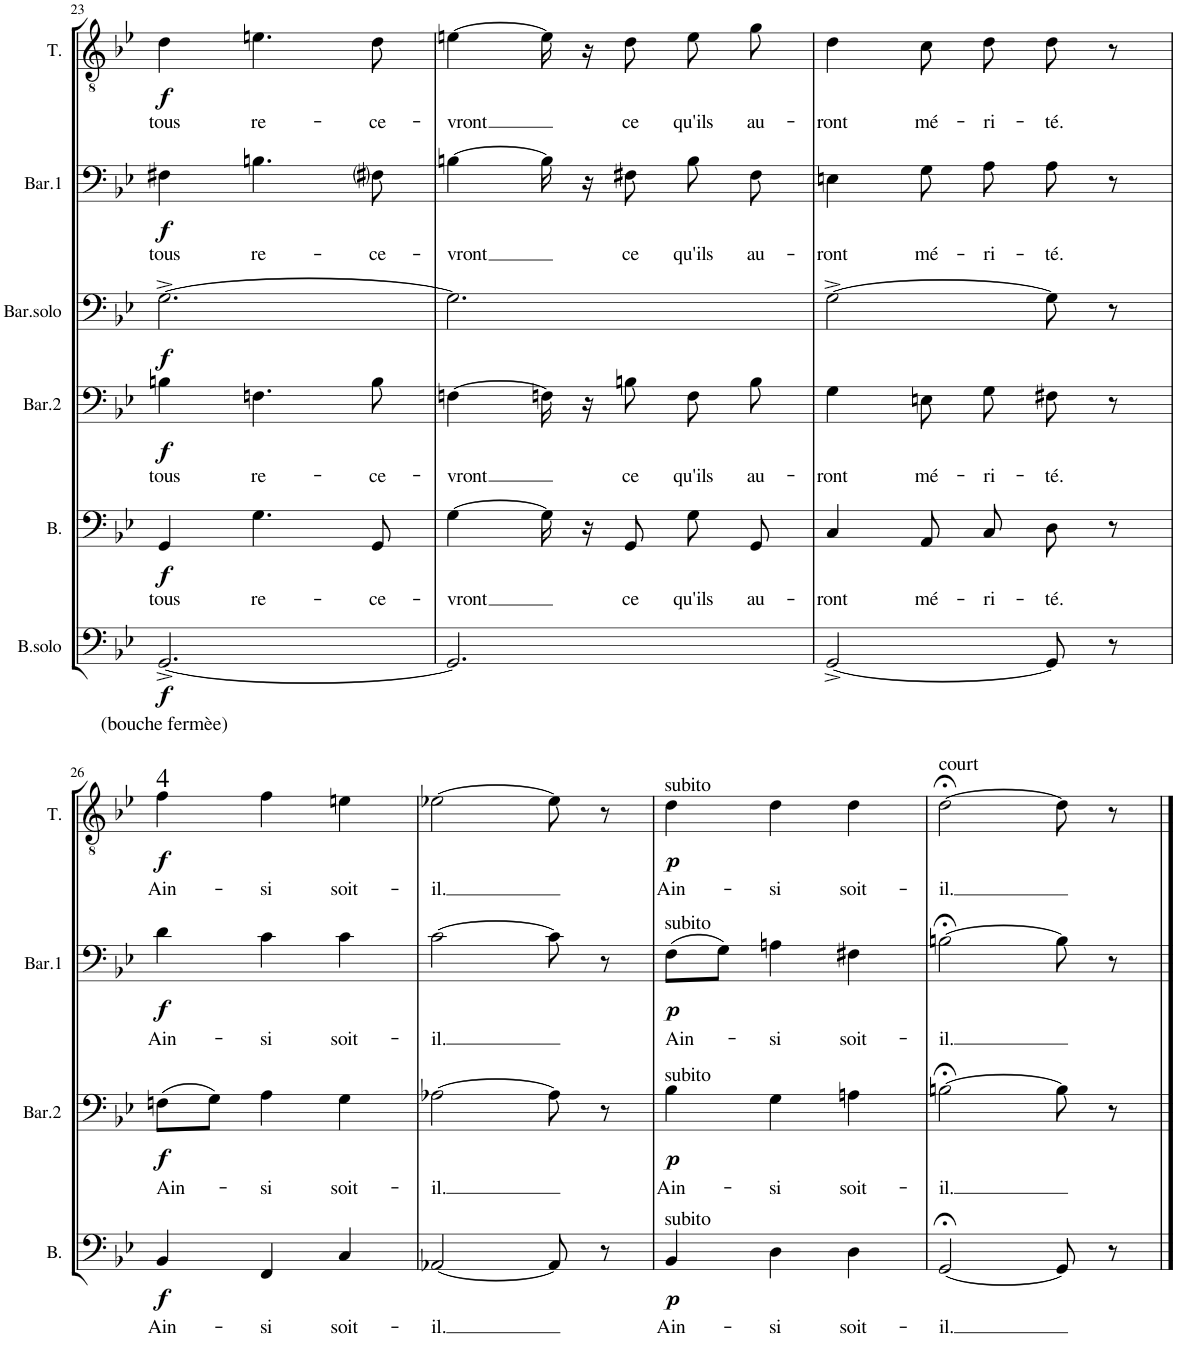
**kern	**text	**dynam	**kern	**text	**dynam	**kern	**text	**dynam	**kern	**dynam	**kern	**text	**dynam	**kern	**text	**dynam
*part6	*part6	*part6	*part5	*part5	*part5	*part4	*part4	*part4	*part3	*part3	*part2	*part2	*part2	*part1	*part1	*part1
*staff6	*staff6	*staff6	*staff5	*staff5	*staff5	*staff4	*staff4	*staff4	*staff3	*staff3	*staff2	*staff2	*staff2	*staff1	*staff1	*staff1
*I"Basse solo	*	*	*I"Basses	*	*	*I"Barytons II	*	*	*I"Baryton solo	*	*I"Barytons I	*	*	*I"Ténors	*	*
*I'B.solo	*	*	*I'B.	*	*	*I'Bar.2	*	*	*I'Bar.solo	*	*I'Bar.1	*	*	*I'T.	*	*
!!LO:PB:g=z
*clefF4	*	*	*clefF4	*	*	*clefF4	*	*	*clefF4	*	*clefF4	*	*	*clefGv2	*	*
*k[b-e-]	*	*	*k[b-e-]	*	*	*k[b-e-]	*	*	*k[b-e-]	*	*k[b-e-]	*	*	*k[b-e-]	*	*
*M3/4	*	*	*M3/4	*	*	*M3/4	*	*	*M3/4	*	*M3/4	*	*	*M3/4	*	*
=23	=23	=23	=23	=23	=23	=23	=23	=23	=23	=23	=23	=23	=23	=23	=23	=23
!	!LO:LY:b	!LO:DY:b	!	!LO:LY:b	!LO:DY:b	!	!LO:LY:b	!LO:DY:b	!	!LO:DY:b	!	!LO:LY:b	!LO:DY:b	!	!LO:LY:b	!LO:DY:b
[2.GG^/	(bouche fermèe)	f	4GG/	tous	f	4Bn\	tous	f	[2.G^\	f	4F#X\	tous	f	4d\	tous	f
!	!	!	!	!LO:LY:b	!	!	!LO:LY:b	!	!	!	!	!LO:LY:b	!	!	!LO:LY:b	!
.	.	.	4.G\	re-	.	4.Fn\	re-	.	.	.	4.Bn\	re-	.	4.en\	re-	.
!	!	!	!	!LO:LY:b	!	!	!LO:LY:b	!	!	!	!	!LO:LY:b	!	!	!LO:LY:b	!
.	.	.	8GG/	-ce-	.	8B\	-ce-	.	.	.	8F#i\	-ce-	.	8d\	-ce-	.
=24	=24	=24	=24	=24	=24	=24	=24	=24	=24	=24	=24	=24	=24	=24	=24	=24
!	!	!	!	!LO:LY:b	!	!	!LO:LY:b	!	!	!	!	!LO:LY:b	!	!	!LO:LY:b	!
2.GG/]	.	.	[4G\	-vront	.	[4Fn\	-vront	.	2.G\]	.	[4Bn\	-vront	.	[4en\	-vront	.
.	.	.	16G\]	.	.	16Fn\]	.	.	.	.	16B\]	.	.	16e\]	.	.
.	.	.	16r	.	.	16r	.	.	.	.	16r	.	.	16r	.	.
!	!	!	!	!LO:LY:b	!	!	!LO:LY:b	!	!	!	!	!LO:LY:b	!	!	!LO:LY:b	!
.	.	.	8GG/	ce	.	8Bn\	ce	.	.	.	8F#X\	ce	.	8d\	ce	.
!	!	!	!	!LO:LY:b	!	!	!LO:LY:b	!	!	!	!	!LO:LY:b	!	!	!LO:LY:b	!
.	.	.	8G/L	qu'ils	.	8F\	qu'ils	.	.	.	8B\	qu'ils	.	8e\L	qu'ils	.
!	!	!	!	!LO:LY:b	!	!	!LO:LY:b	!	!	!	!	!LO:LY:b	!	!	!LO:LY:b	!
.	.	.	8GG/J	au-	.	8B\	au-	.	.	.	8F#\	au-	.	8g\J	au-	.
=25	=25	=25	=25	=25	=25	=25	=25	=25	=25	=25	=25	=25	=25	=25	=25	=25
!	!	!	!	!LO:LY:b	!	!	!LO:LY:b	!	!	!	!	!LO:LY:b	!	!	!LO:LY:b	!
[2GG^/	.	.	4C/	-ront	.	4G\	-ront	.	[2G^\	.	4En\	-ront	.	4d\	-ront	.
!	!	!	!	!LO:LY:b	!	!	!LO:LY:b	!	!	!	!	!LO:LY:b	!	!	!LO:LY:b	!
.	.	.	8AA/L	mé-	.	8En\	mé-	.	.	.	8G\	mé-	.	8c\L	mé-	.
!	!	!	!	!LO:LY:b	!	!	!LO:LY:b	!	!	!	!	!LO:LY:b	!	!	!LO:LY:b	!
.	.	.	8C/J	-ri-	.	8G\	-ri-	.	.	.	8A\	-ri-	.	8d\J	-ri-	.
!	!	!	!	!LO:LY:b	!	!	!LO:LY:b	!	!	!	!	!LO:LY:b	!	!	!LO:LY:b	!
8GG/]	.	.	8D\	-té.	.	8F#X\	-té.	.	8G\]	.	8A\	-té.	.	8d\	-té.	.
8r	.	.	8r	.	.	8r	.	.	8r	.	8r	.	.	8r	.	.
!!LO:LB:g=z
=26	=26	=26	=26	=26	=26	=26	=26	=26	=26	=26	=26	=26	=26	=26	=26	=26
!	!	!	!	!	!	!	!	!	!	!	!	!	!	!LO:TX:a:t=4	!	!
!	!	!	!	!LO:LY:b	!LO:DY:b	!	!LO:LY:b	!LO:DY:b	!	!	!	!LO:LY:b	!LO:DY:b	!	!LO:LY:b	!LO:DY:b
2.r	.	.	4BB-/	Ain-	f	(8Fn\L	Ain-	f	2.r	.	4d\	Ain-	f	4f\	Ain-	f
.	.	.	.	.	.	8G\J)	.	.	.	.	.	.	.	.	.	.
!	!	!	!	!LO:LY:b	!	!	!LO:LY:b	!	!	!	!	!LO:LY:b	!	!	!LO:LY:b	!
.	.	.	4FF/	-si	.	4A\	-si	.	.	.	4c\	-si	.	4f\	-si	.
!	!	!	!	!LO:LY:b	!	!	!LO:LY:b	!	!	!	!	!LO:LY:b	!	!	!LO:LY:b	!
.	.	.	4C/	soit-	.	4G\	soit-	.	.	.	4c\	soit-	.	4en\	soit-	.
=27	=27	=27	=27	=27	=27	=27	=27	=27	=27	=27	=27	=27	=27	=27	=27	=27
!	!	!	!	!LO:LY:b	!	!	!LO:LY:b	!	!	!	!	!LO:LY:b	!	!	!LO:LY:b	!
2.r	.	.	[2AA-X/	-il.	.	[2A-X\	-il.	.	2.r	.	[2c\	-il.	.	[2e-X\	-il.	.
.	.	.	8AA-/]	.	.	8A-\]	.	.	.	.	8c\]	.	.	8e-\]	.	.
.	.	.	8r	.	.	8r	.	.	.	.	8r	.	.	8r	.	.
=28	=28	=28	=28	=28	=28	=28	=28	=28	=28	=28	=28	=28	=28	=28	=28	=28
!	!	!	!	!	!	!	!	!	!	!	!	!	!	!LO:TX:a:t=subito	!	!
!	!	!	!	!	!	!	!	!	!	!	!LO:TX:a:t=subito	!	!	!	!	!
!	!	!	!	!	!	!LO:TX:a:t=subito	!	!	!	!	!	!	!	!	!	!
!	!	!	!LO:TX:a:t=subito	!	!	!	!	!	!	!	!	!	!	!	!	!
!	!	!	!	!LO:LY:b	!LO:DY:b	!	!LO:LY:b	!LO:DY:b	!	!	!	!LO:LY:b	!LO:DY:b	!	!LO:LY:b	!LO:DY:b
2.r	.	.	4BB-/	Ain-	p	4B-\	Ain-	p	2.r	.	(8F\L	Ain-	p	4d\	Ain-	p
.	.	.	.	.	.	.	.	.	.	.	8G\J)	.	.	.	.	.
!	!	!	!	!LO:LY:b	!	!	!LO:LY:b	!	!	!	!	!LO:LY:b	!	!	!LO:LY:b	!
.	.	.	4D\	-si	.	4G\	-si	.	.	.	4An\	-si	.	4d\	-si	.
!	!	!	!	!LO:LY:b	!	!	!LO:LY:b	!	!	!	!	!LO:LY:b	!	!	!LO:LY:b	!
.	.	.	4D\	soit-	.	4An\	soit-	.	.	.	4F#X\	soit-	.	4d\	soit-	.
=29	=29	=29	=29	=29	=29	=29	=29	=29	=29	=29	=29	=29	=29	=29	=29	=29
!	!	!	!	!	!	!	!	!	!	!	!	!	!	!LO:TX:a:t=court	!	!
!	!	!	!	!LO:LY:b	!	!	!LO:LY:b	!	!	!	!	!LO:LY:b	!	!	!LO:LY:b	!
2.r	.	.	[2GG;</	-il.	.	[2Bn;<\	-il.	.	2.r	.	[2Bn;<\	-il.	.	[2d;<\	-il.	.
.	.	.	8GG/]	.	.	8B\]	.	.	.	.	8B\]	.	.	8d\]	.	.
.	.	.	8r	.	.	8r	.	.	.	.	8r	.	.	8r	.	.
==	==	==	==	==	==	==	==	==	==	==	==	==	==	==	==	==
*-	*-	*-	*-	*-	*-	*-	*-	*-	*-	*-	*-	*-	*-	*-	*-	*-
